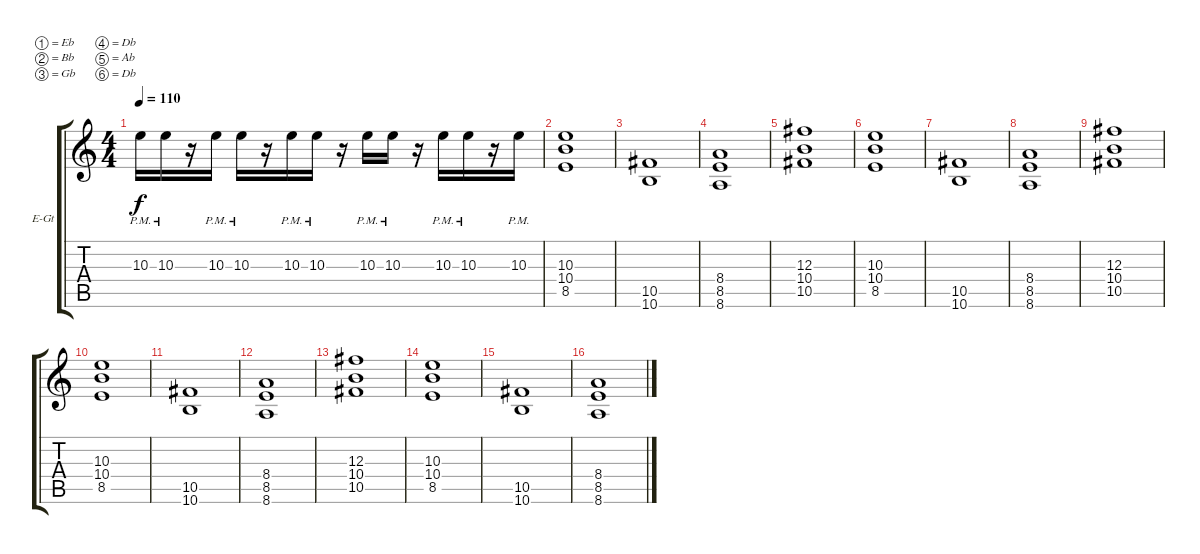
\bracketExtendMode groupsimilarinstruments
\firstSystemTrackNameOrientation horizontal
\otherSystemsTrackNameOrientation horizontal
\track ("Electric Guitar" "E-Gt") {instrument distortionguitar}
\staff {score tabs}
\tuning (Eb4 Bb3 Gb3 Db3 Ab2 Db2)
\ts (4 4)
\tempo 110
\clef g2
\ks c
10.3{pm}.16{dy f} 10.3{pm}.16 r.16 10.3{pm}.16 10.3{pm}.16 r.16 10.3{pm}.16 10.3{pm}.16 r.16 10.3{pm}.16 10.3{pm}.16 r.16 10.3{pm}.16 10.3{pm}.16 r.16 10.3{pm}.16 |
(10.3 10.4 8.5).1 |
(10.5 10.6).1 |
(8.4 8.5 8.6).1 |
(12.3 10.4 10.5).1 |
(10.3 10.4 8.5).1 |
(10.5 10.6).1 |
(8.4 8.5 8.6).1 |
(12.3 10.4 10.5).1 |
(10.3 10.4 8.5).1 |
(10.5 10.6).1 |
(8.4 8.5 8.6).1 |
(12.3 10.4 10.5).1 |
(10.3 10.4 8.5).1 |
(10.5 10.6).1 |
(8.4 8.5 8.6).1
